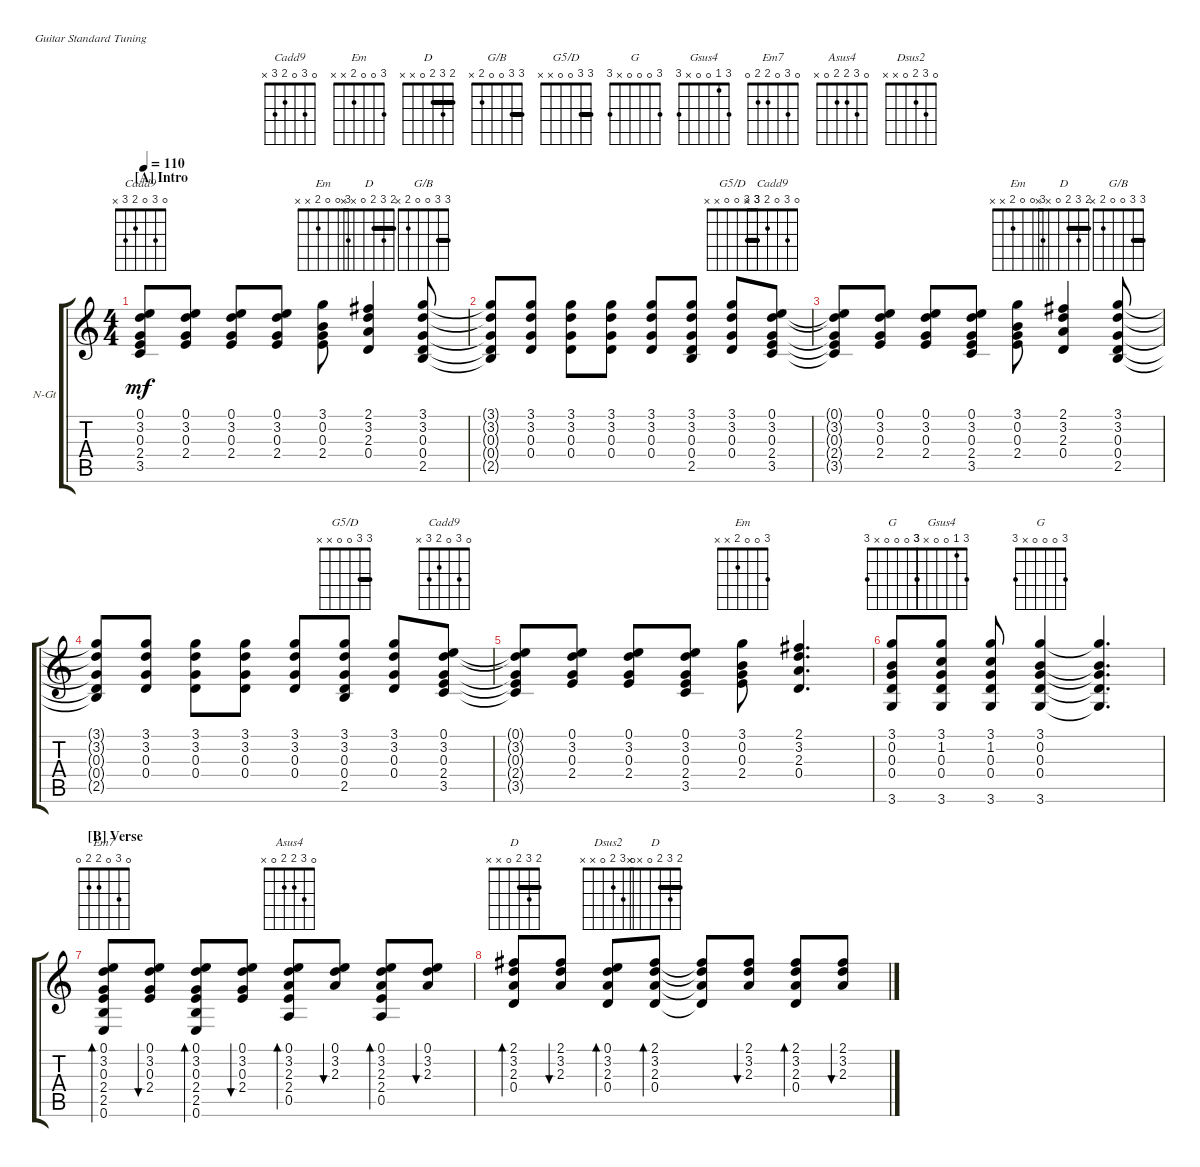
\defaultSystemsLayout 4
\bracketExtendMode groupsimilarinstruments
\firstSystemTrackNameOrientation horizontal
\otherSystemsTrackNameOrientation horizontal
\chordDiagramsInScore
\track ("Guitar" "N-Gt") {instrument acousticguitarnylon}
\staff {score tabs}
\tuning (E4 B3 G3 D3 A2 E2)
\chord ("Cadd9" 0 3 0 2 3 x)
\chord ("Em" 3 0 0 2 x x)
\chord ("D" 2 3 2 0 x x) {barre 2}
\chord ("G/B" 3 3 0 0 2 x) {barre 3}
\chord ("G5/D" 3 3 0 0 x x) {barre 3}
\chord ("G" 3 0 0 0 x 3)
\chord ("Gsus4" 3 1 0 0 x 3)
\chord ("Em7" 0 3 0 2 2 0)
\chord ("Asus4" 0 3 2 2 0 x)
\chord ("Dsus2" 0 3 2 0 x x)
\ts (4 4)
\section ("A" "Intro")
\tempo 110
\clef g2
\scale
0.533125
\ks c
(0.1 3.2 0.3 2.4 3.5).8{ch "Cadd9" dy mf instrument acousticguitarnylon} (0.1 3.2 0.3 2.4).8 (0.1 3.2 0.3 2.4).8 (0.1 3.2 0.3 2.4).8 (3.1 0.2 0.3 2.4).8{ch "Em"} (0.4 2.3 3.2 2.1).4{ch "D"} (3.1 3.2 0.3 0.4 2.5).8{ch "G/B"} |
\scale
0.466245 (3.1{t} 3.2{t} 0.3{t} 0.4{t} 2.5{t}).8 (3.1 3.2 0.3 0.4).8 (3.1 3.2 0.3 0.4).8 (3.1 3.2 0.3 0.4).8 (3.1 3.2 0.3 0.4).8 (3.1 3.2 0.3 0.4 2.5).8 (3.1 3.2 0.3 0.4).8{ch "G5/D"} (0.1 3.2 0.3 2.4 3.5).8{ch "Cadd9"} |
(0.1{t} 3.2{t} 0.3{t} 2.4{t} 3.5{t}).8 (0.1 3.2 0.3 2.4).8 (0.1 3.2 0.3 2.4).8 (0.1 3.2 0.3 2.4 3.5).8 (3.1 0.2 0.3 2.4).8{ch "Em"} (0.4 2.3 3.2 2.1).4{ch "D"} (3.1 3.2 0.3 0.4 2.5).8{ch "G/B"} |
(3.1{t} 3.2{t} 0.3{t} 0.4{t} 2.5{t}).8 (3.1 3.2 0.3 0.4).8 (3.1 3.2 0.3 0.4).8 (3.1 3.2 0.3 0.4).8 (3.1 3.2 0.3 0.4).8 (3.1 3.2 0.3 0.4 2.5).8{ch "G5/D"} (3.1 3.2 0.3 0.4).8 (0.1 3.2 0.3 2.4 3.5).8{ch "Cadd9"} |
(0.1{t} 3.2{t} 0.3{t} 2.4{t} 3.5{t}).8 (0.1 3.2 0.3 2.4).8 (0.1 3.2 0.3 2.4).8 (0.1 3.2 0.3 2.4 3.5).8 (3.1 0.2 0.3 2.4).8{ch "Em"} (0.4 2.3 3.2 2.1).4{d} |
(3.1 0.2 0.3 0.4 3.6).8{ch "G"} (3.1 1.2 0.3 0.4 3.6).8{ch "Gsus4"} (3.1 1.2 0.3 0.4 3.6).8 (3.1 0.2 0.3 0.4 3.6).4{ch "G"} (3.1{t} 0.2{t} 0.3{t} 0.4{t} 3.6{t}).4{d} |
\section ("B" "Verse")
(0.1 3.2 0.3 2.4 2.5 0.6).8{bd 58 ch "Em7"} (0.1 3.2 0.3 2.4).8{bu 41} (0.1 3.2 0.3 2.4 2.5 0.6).8{bd 46} (0.1 3.2 0.3 2.4).8{bu 63} (0.1 3.2 2.3 2.4 0.5).8{bd 62 ch "Asus4"} (0.1 3.2 2.3).8{bu 60} (0.1 3.2 2.3 2.4 0.5).8{bd 61} (0.1 3.2 2.3).8{bu 59} |
\scale
0.50019 (2.1 3.2 2.3 0.4).8{bd 58 ch "D"} (2.1 3.2 2.3).8{bu 58} (0.1 3.2 2.3 0.4).8{bd 58 ch "Dsus2"} (2.1 3.2 2.3 0.4).8{bd 58 ch "D"} (2.1{t} 3.2{t} 2.3{t} 0.4{t}).8 (2.1 3.2 2.3).8{bu 58} (2.1 3.2 2.3 0.4).8{bd 58} (2.1 3.2 2.3).8{bu 58}
